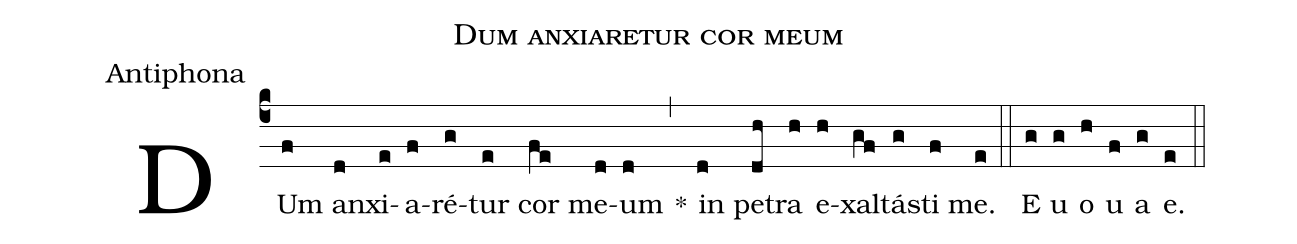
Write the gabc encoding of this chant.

name:Dum anxiaretur cor meum;
office-part:Antiphona;
%%
(c4)DUm(f) an(d)xi(e)a(f)ré(g)tur(e) cor(fe) me(d)um(d) *(,) in(d) pe(dh)tra(h) e(h)xal(gf)tás(g)ti(f) me.(e) (::) E(g) u(g) o(h) u(f) a(g) e.(e) (::)
